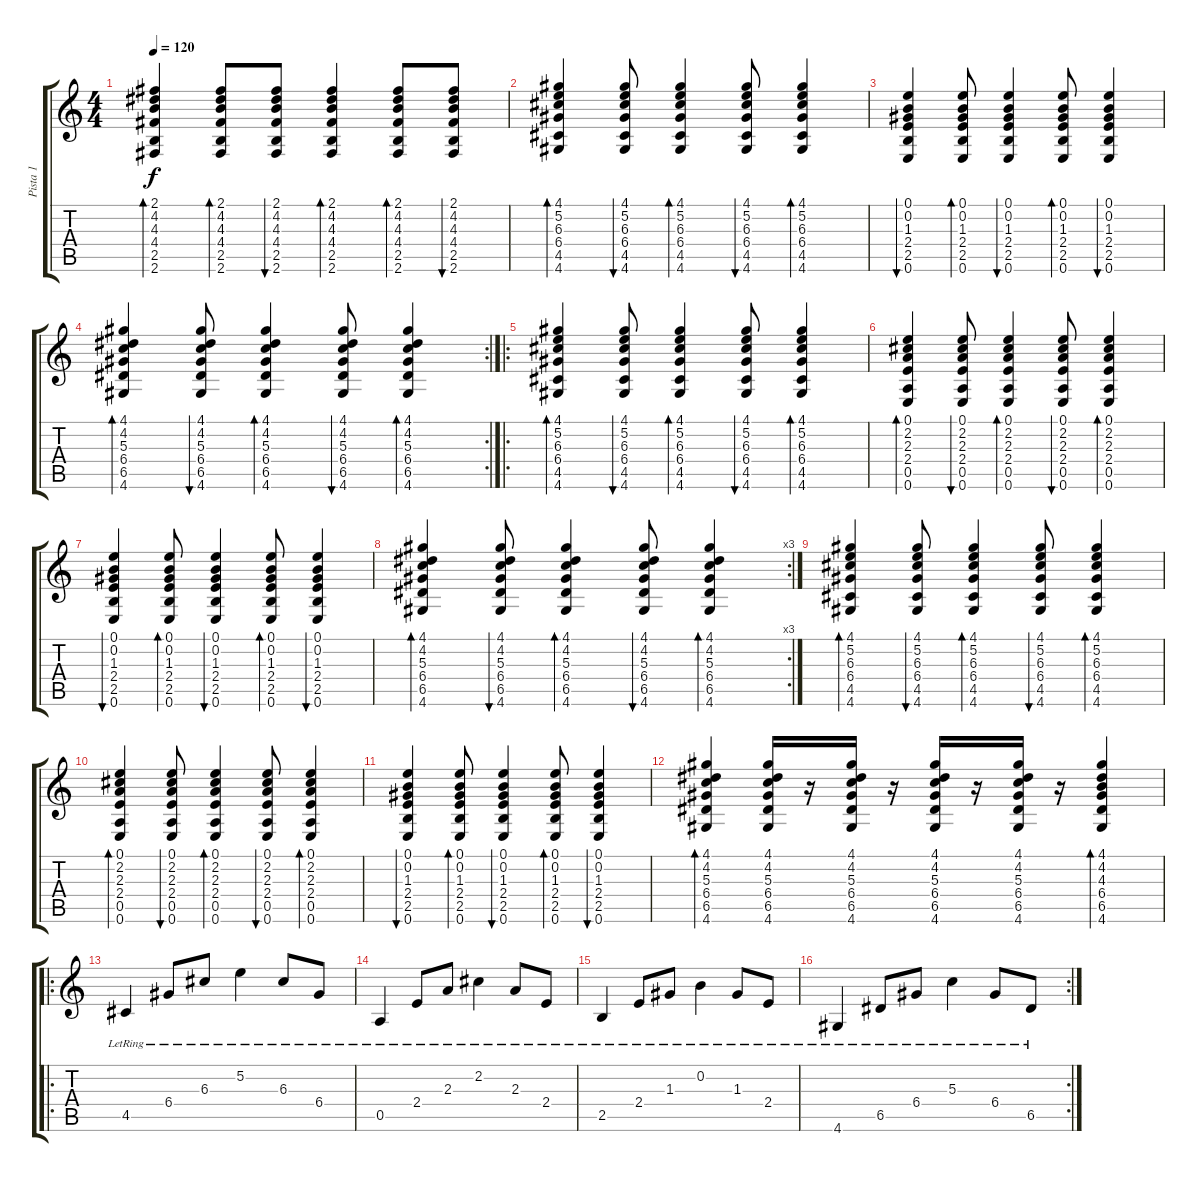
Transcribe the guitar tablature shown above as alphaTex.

\track ("Pista 1" "Pista 1") {instrument acousticguitarnylon}
\staff {score tabs}
\tuning (E4 B3 G3 D3 A2 E2) {hide}
\ts (4 4)
\tempo 120
\clef g2
\ks c
(2.1 4.2 4.3 4.4 2.5 2.6).4{bd 60 dy f} (2.1 4.2 4.3 4.4 2.5 2.6).8{bd 60} (2.1 4.2 4.3 4.4 2.5 2.6).8{bu 60} (2.1 4.2 4.3 4.4 2.5 2.6).4{bd 60} (2.1 4.2 4.3 4.4 2.5 2.6).8{bd 60} (2.1 4.2 4.3 4.4 2.5 2.6).8{bu 60} |
(4.1 5.2 6.3 6.4 4.5 4.6).4{bd 60} (4.1 5.2 6.3 6.4 4.5 4.6).8{bu 60} (4.1 5.2 6.3 6.4 4.5 4.6).4{bd 60} (4.1 5.2 6.3 6.4 4.5 4.6).8{bu 60} (4.1 5.2 6.3 6.4 4.5 4.6).4{bd 60} |
(0.1 0.2 1.3 2.4 2.5 0.6).4{bu 60} (0.1 0.2 1.3 2.4 2.5 0.6).8{bd 60} (0.1 0.2 1.3 2.4 2.5 0.6).4{bu 60} (0.1 0.2 1.3 2.4 2.5 0.6).8{bd 60} (0.1 0.2 1.3 2.4 2.5 0.6).4{bu 60} |
\rc 2
(4.1 4.2 5.3 6.4 6.5 4.6).4{bd 60} (4.1 4.2 5.3 6.4 6.5 4.6).8{bu 60} (4.1 4.2 5.3 6.4 6.5 4.6).4{bd 60} (4.1 4.2 5.3 6.4 6.5 4.6).8{bu 60} (4.1 4.2 5.3 6.4 6.5 4.6).4{bd 60} |
\ro
(4.1 5.2 6.3 6.4 4.5 4.6).4{bd 60} (4.1 5.2 6.3 6.4 4.5 4.6).8{bu 60} (4.1 5.2 6.3 6.4 4.5 4.6).4{bd 60} (4.1 5.2 6.3 6.4 4.5 4.6).8{bu 60} (4.1 5.2 6.3 6.4 4.5 4.6).4{bd 60} |
(0.1 2.2 2.3 2.4 0.5 0.6).4{bd 60} (0.1 2.2 2.3 2.4 0.5 0.6).8{bu 60} (0.1 2.2 2.3 2.4 0.5 0.6).4{bd 60} (0.1 2.2 2.3 2.4 0.5 0.6).8{bu 60} (0.1 2.2 2.3 2.4 0.5 0.6).4{bd 60} |
(0.1 0.2 1.3 2.4 2.5 0.6).4{bu 60} (0.1 0.2 1.3 2.4 2.5 0.6).8{bd 60} (0.1 0.2 1.3 2.4 2.5 0.6).4{bu 60} (0.1 0.2 1.3 2.4 2.5 0.6).8{bd 60} (0.1 0.2 1.3 2.4 2.5 0.6).4{bu 60} |
\rc 3
(4.1 4.2 5.3 6.4 6.5 4.6).4{bd 60} (4.1 4.2 5.3 6.4 6.5 4.6).8{bu 60} (4.1 4.2 5.3 6.4 6.5 4.6).4{bd 60} (4.1 4.2 5.3 6.4 6.5 4.6).8{bu 60} (4.1 4.2 5.3 6.4 6.5 4.6).4{bd 60} |
(4.1 5.2 6.3 6.4 4.5 4.6).4{bd 60} (4.1 5.2 6.3 6.4 4.5 4.6).8{bu 60} (4.1 5.2 6.3 6.4 4.5 4.6).4{bd 60} (4.1 5.2 6.3 6.4 4.5 4.6).8{bu 60} (4.1 5.2 6.3 6.4 4.5 4.6).4{bd 60} |
(0.1 2.2 2.3 2.4 0.5 0.6).4{bd 60} (0.1 2.2 2.3 2.4 0.5 0.6).8{bu 60} (0.1 2.2 2.3 2.4 0.5 0.6).4{bd 60} (0.1 2.2 2.3 2.4 0.5 0.6).8{bu 60} (0.1 2.2 2.3 2.4 0.5 0.6).4{bd 60} |
(0.1 0.2 1.3 2.4 2.5 0.6).4{bu 60} (0.1 0.2 1.3 2.4 2.5 0.6).8{bd 60} (0.1 0.2 1.3 2.4 2.5 0.6).4{bu 60} (0.1 0.2 1.3 2.4 2.5 0.6).8{bd 60} (0.1 0.2 1.3 2.4 2.5 0.6).4{bu 60} |
(4.1 4.2 5.3 6.4 6.5 4.6).4{bd 60} (4.1 4.2 5.3 6.4 6.5 4.6).16 r.16 (4.1 4.2 5.3 6.4 6.5 4.6).16 r.16 (4.1 4.2 5.3 6.4 6.5 4.6).16 r.16 (4.1 4.2 5.3 6.4 6.5 4.6).16 r.16 (4.1 4.2 4.3 6.4 6.5 4.6).4{bd 60} |
\ro
4.5{lr}.4 6.4{lr}.8 6.3{lr}.8 5.2{lr}.4 6.3{lr}.8 6.4{lr}.8 |
0.5{lr}.4 2.4{lr}.8 2.3{lr}.8 2.2{lr}.4 2.3{lr}.8 2.4{lr}.8 |
2.5{lr}.4 2.4{lr}.8 1.3{lr}.8 0.2{lr}.4 1.3{lr}.8 2.4{lr}.8 |
\rc 2
4.6{lr}.4 6.5{lr}.8 6.4{lr}.8 5.3{lr}.4 6.4{lr}.8 6.5{lr}.8
